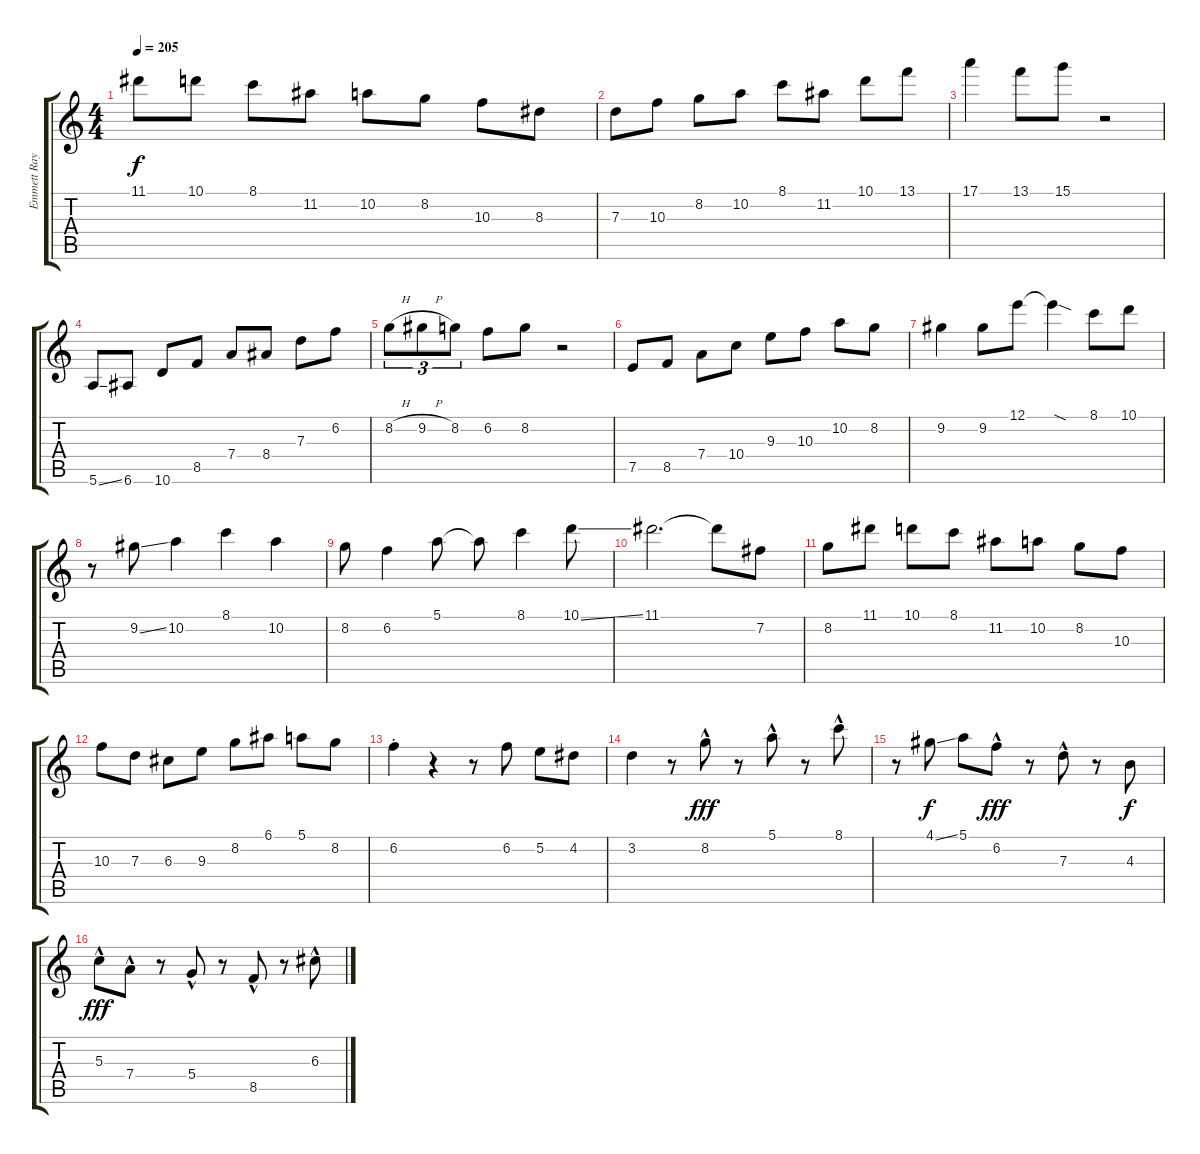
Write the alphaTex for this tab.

\track ("Emmett Ray" "Emmett Ray") {instrument acousticguitarsteel}
\staff {score tabs}
\tuning (E4 B3 G3 D3 A2 E2) {hide}
\ts (4 4)
\tempo 205
\clef g2
\ks c
11.1.8{dy f} 10.1.8 8.1.8 11.2.8 10.2.8 8.2.8 10.3.8 8.3.8 |
7.3.8 10.3.8 8.2.8 10.2.8 8.1.8 11.2.8 10.1.8 13.1.8 |
17.1.4 13.1.8 15.1.8 r.2 |
5.6{ss}.8 6.6.8 10.6.8 8.5.8 7.4.8 8.4.8 7.3.8 6.2.8 |
8.2{h}.8{tu (3 2)} 9.2{h}.8{tu (3 2)} 8.2.8{tu (3 2)} 6.2.8 8.2.8 r.2 |
7.5.8 8.5.8 7.4.8 10.4.8 9.3.8 10.3.8 10.2.8 8.2.8 |
9.2.4 9.2.8 12.1.8 12.1{sod t}.4 8.1.8 10.1.8 |
r.8 9.2{ss}.8 10.2.4 8.1.4 10.2.4 |
8.2.8 6.2.4 5.1.8 5.1{t}.8 8.1.4 10.1{ss}.8 |
11.1.2{d} 11.1{t}.8 7.2.8 |
8.2.8 11.1.8 10.1.8 8.1.8 11.2.8 10.2.8 8.2.8 10.3.8 |
10.3.8 7.3.8 6.3.8 9.3.8 8.2.8 6.1.8 5.1.8 8.2.8 |
6.2{st}.4 r.4 r.8 6.2.8 5.2.8 4.2.8 |
3.2.4 r.8 8.2{hac}.8{dy fff} r.8 5.1{hac}.8 r.8 8.1{hac}.8 |
r.8 4.1{ss}.8{dy f} 5.1.8 6.2{hac}.8{dy fff} r.8 7.3{hac}.8 r.8 4.3.8{dy f} |
5.3{hac}.8{dy fff} 7.4{hac}.8 r.8 5.4{hac}.8 r.8 8.5{hac}.8 r.8 6.3{hac}.8
